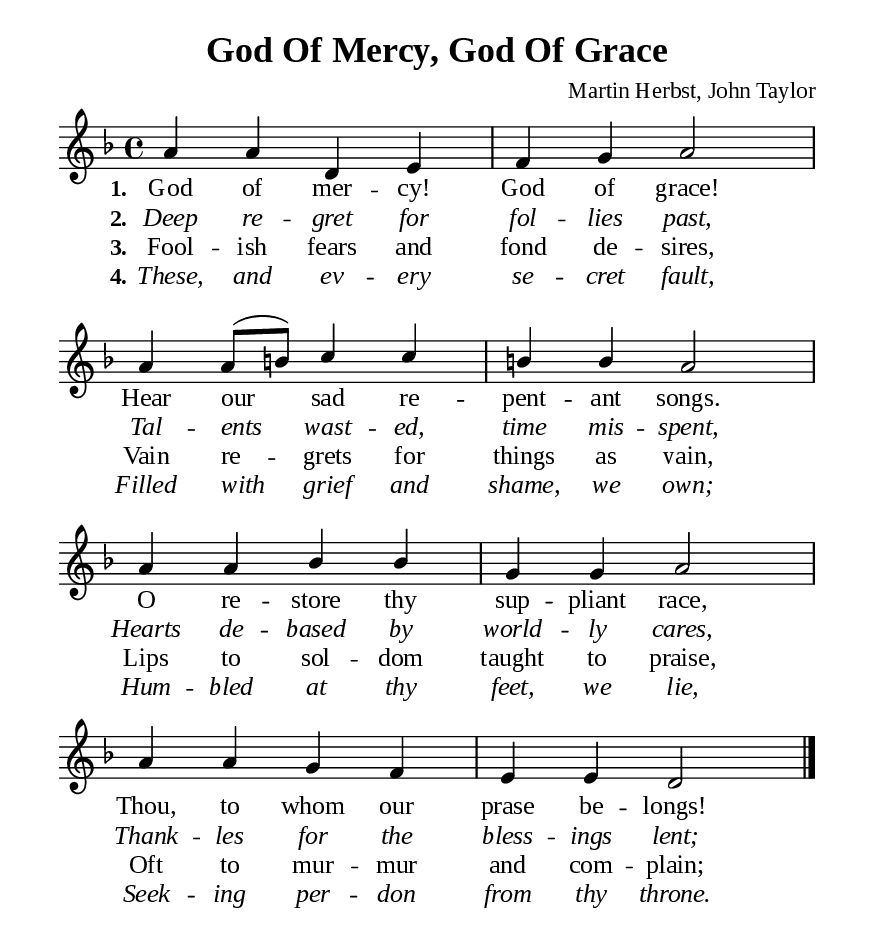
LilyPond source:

\version "2.18.2"

\header {
  title = "God Of Mercy, God Of Grace"
  composer = "Martin Herbst, John Taylor"
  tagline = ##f
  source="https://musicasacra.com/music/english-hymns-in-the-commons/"
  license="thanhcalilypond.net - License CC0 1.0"
}

global= {
  \key f \major
  \time 4/4
  \override Score.BarNumber.break-visibility = ##(#f #f #f)
  \override Lyrics.LyricSpace.minimum-distance = #3.0
}

\paper {
  #(set-paper-size "a5")
  top-margin = 10\mm
  bottom-marign = 10\mm
  left-margin = 10\mm
  right-margin = 10\mm
  indent = #0
  #(define fonts
	 (make-pango-font-tree "Liberation Serif"
	 		       "Liberation Serif"
			       "Liberation Serif"
			       (/ 20 20)))
  system-system-spacing = #'((basic-distance . 3) (padding . 3))
}

printItalic = \with {
  \override LyricText.font-shape = #'italic
}

% Verse music
musicVerseSoprano = \relative c'' {
  %{	01	%} a4 a d, e |
  %{	02	%} f g a2 |
  %{	03	%} a4 a8 (b!) c4 c |
  %{	04	%} b! b a2 |
  %{	05	%} a4 a bes bes |
  %{	06	%} g g a2 |
  %{	07	%} a4 a g f |
  %{	08	%} e e d2 \bar "|."
}

% Verse lyrics
verseOne = \lyricmode {
  \set stanza = #"1."
  God of mer -- cy! God of grace!
  Hear our sad re -- pent -- ant songs.
  O re -- store thy sup -- pliant race,
  Thou, to whom our prase be -- longs!
}

verseTwo = \lyricmode {
  \set stanza = #"2."
  Deep re -- gret for fol -- lies past,
  Tal -- ents wast -- ed, time mis -- spent,
  Hearts de -- based by world -- ly cares,
  Thank -- les for the bless -- ings lent;
}

verseThree = \lyricmode {
  \set stanza = #"3."
  Fool -- ish fears and fond de -- sires,
  Vain re -- grets for things as vain,
  Lips to sol -- dom taught to praise,
  Oft to mur -- mur and com -- plain;
}

verseFour = \lyricmode {
  \set stanza = #"4."
  These, and ev -- ery se -- cret fault,
  Filled with grief and shame, we own;
  Hum -- bled at thy feet, we lie,
  Seek -- ing per -- don from thy throne.
}

% Layout
\score {
    \new ChoirStaff <<
      \new Staff <<
        \clef "treble"
        \new Voice = "sopranos" { \global \stemUp \slurUp \musicVerseSoprano }
      >>
      \new Lyrics \lyricsto sopranos \verseOne
      \new Lyrics \printItalic \lyricsto sopranos \verseTwo
      \new Lyrics \lyricsto sopranos \verseThree
      \new Lyrics \printItalic \lyricsto sopranos \verseFour
    >>
}
